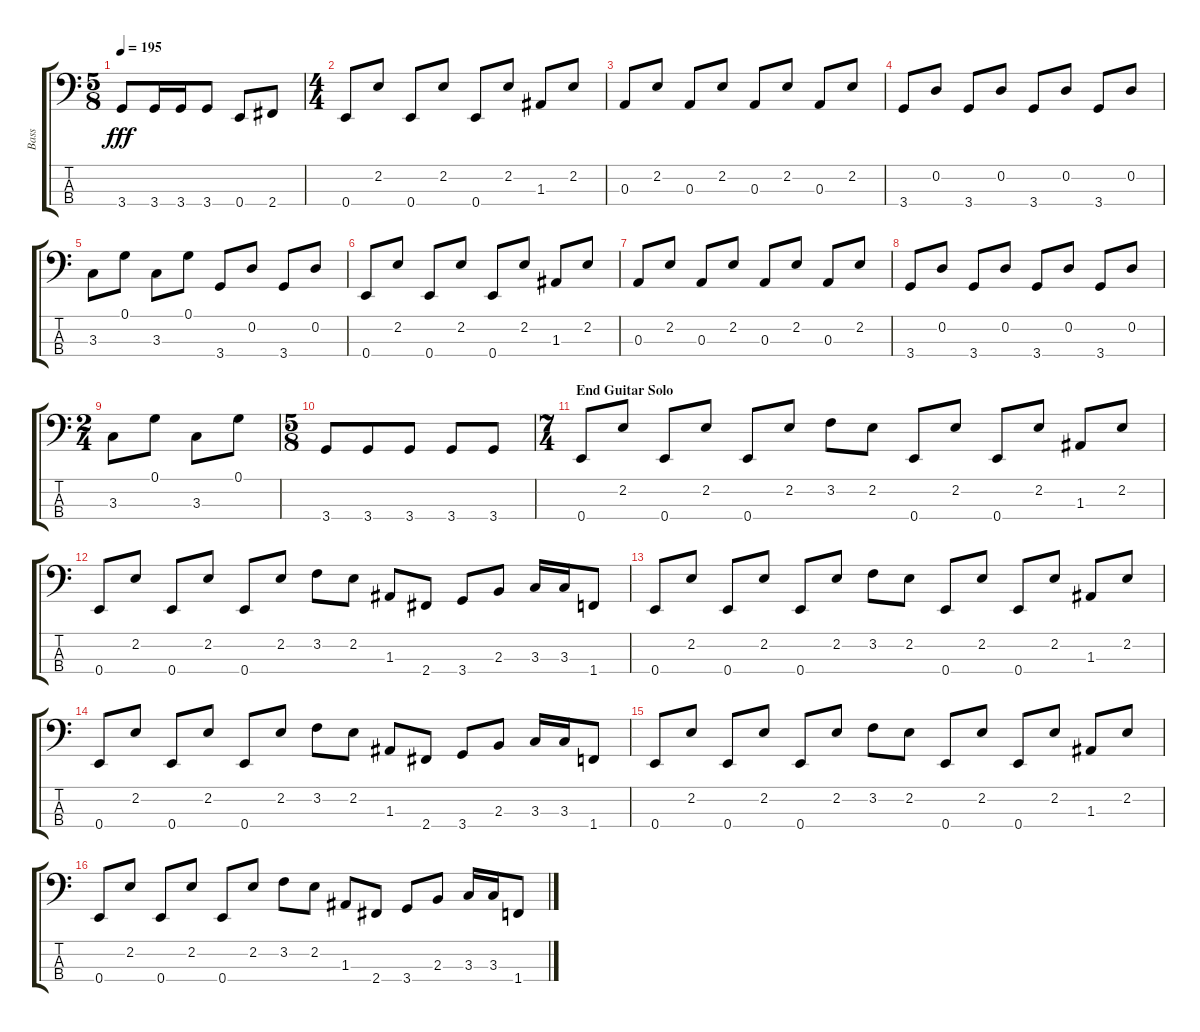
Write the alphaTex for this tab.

\track ("Bass" "Bass") {instrument electricbasspick}
\staff {score tabs}
\tuning (G2 D2 A1 E1) {hide}
\ts (5 8)
\tempo 195
\clef f4
\ks c
3.4.8{dy fff} 3.4.16 3.4.16 3.4.8 0.4.8 2.4.8 |
\ts (4 4)
0.4.8 2.2.8 0.4.8 2.2.8 0.4.8 2.2.8 1.3.8 2.2.8 |
0.3.8 2.2.8 0.3.8 2.2.8 0.3.8 2.2.8 0.3.8 2.2.8 |
3.4.8 0.2.8 3.4.8 0.2.8 3.4.8 0.2.8 3.4.8 0.2.8 |
3.3.8 0.1.8 3.3.8 0.1.8 3.4.8 0.2.8 3.4.8 0.2.8 |
0.4.8 2.2.8 0.4.8 2.2.8 0.4.8 2.2.8 1.3.8 2.2.8 |
0.3.8 2.2.8 0.3.8 2.2.8 0.3.8 2.2.8 0.3.8 2.2.8 |
3.4.8 0.2.8 3.4.8 0.2.8 3.4.8 0.2.8 3.4.8 0.2.8 |
\ts (2 4)
3.3.8 0.1.8 3.3.8 0.1.8 |
\ts (5 8)
3.4.8 3.4.8 3.4.8 3.4.8 3.4.8 |
\ts (7 4)
\section ("" "End Guitar Solo")
0.4.8 2.2.8 0.4.8 2.2.8 0.4.8 2.2.8 3.2.8 2.2.8 0.4.8 2.2.8 0.4.8 2.2.8 1.3.8 2.2.8 |
0.4.8 2.2.8 0.4.8 2.2.8 0.4.8 2.2.8 3.2.8 2.2.8 1.3.8 2.4.8 3.4.8 2.3.8 3.3.16 3.3.16 1.4.8 |
0.4.8 2.2.8 0.4.8 2.2.8 0.4.8 2.2.8 3.2.8 2.2.8 0.4.8 2.2.8 0.4.8 2.2.8 1.3.8 2.2.8 |
0.4.8 2.2.8 0.4.8 2.2.8 0.4.8 2.2.8 3.2.8 2.2.8 1.3.8 2.4.8 3.4.8 2.3.8 3.3.16 3.3.16 1.4.8 |
0.4.8 2.2.8 0.4.8 2.2.8 0.4.8 2.2.8 3.2.8 2.2.8 0.4.8 2.2.8 0.4.8 2.2.8 1.3.8 2.2.8 |
0.4.8 2.2.8 0.4.8 2.2.8 0.4.8 2.2.8 3.2.8 2.2.8 1.3.8 2.4.8 3.4.8 2.3.8 3.3.16 3.3.16 1.4.8
